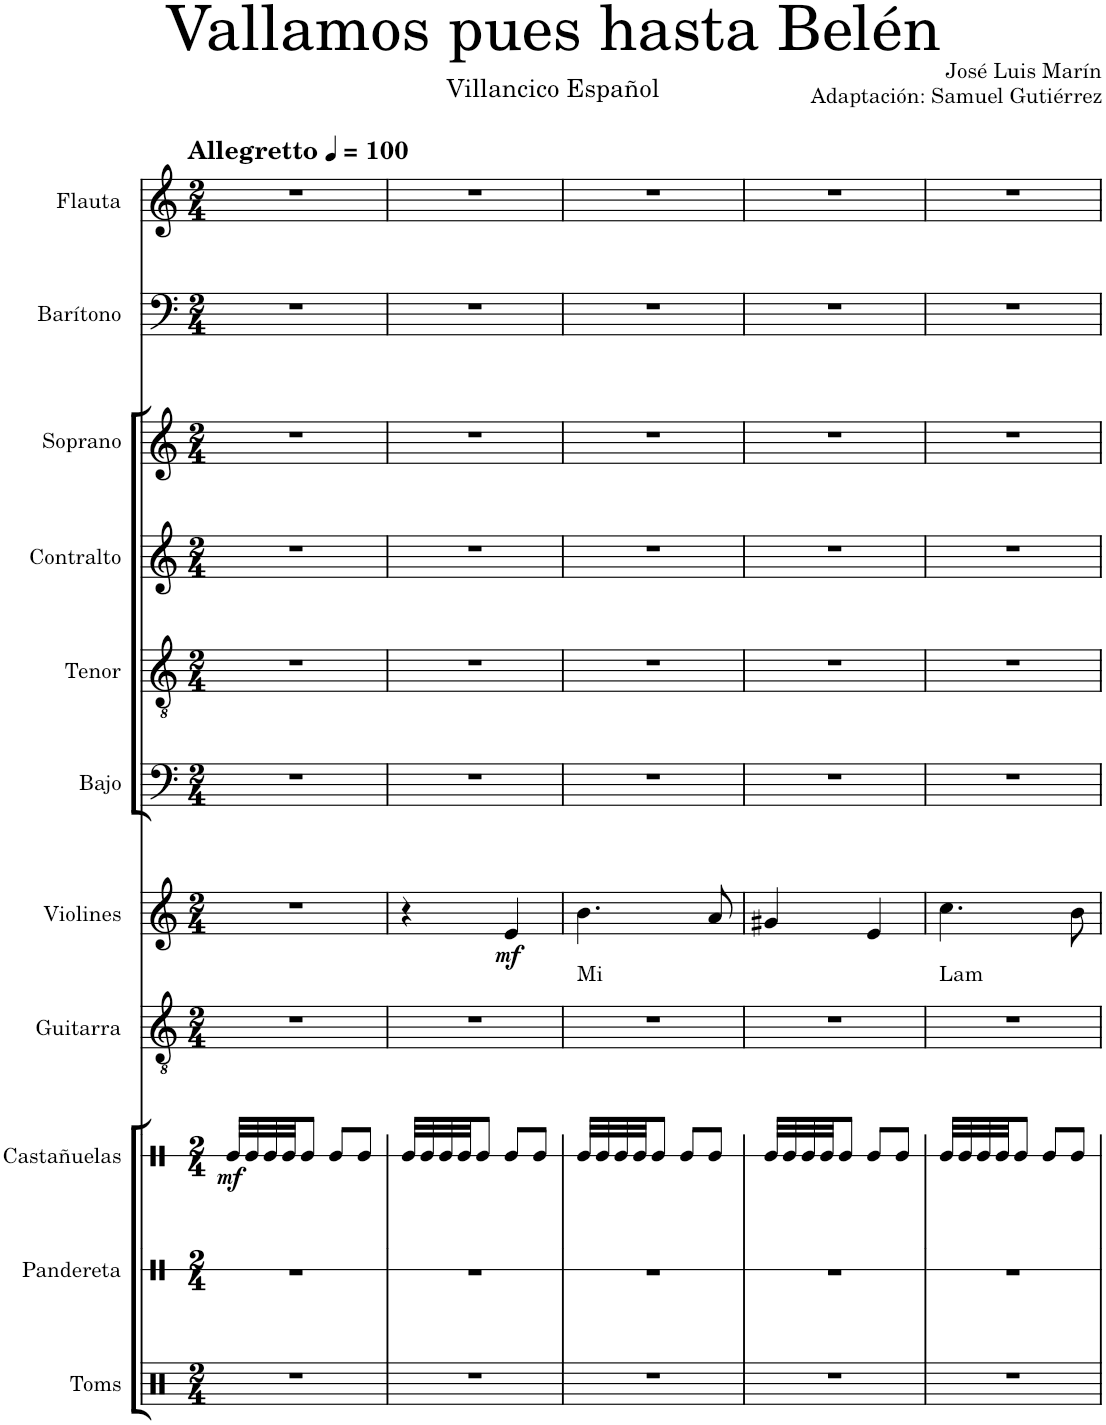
**kern	**kern	**kern	**dynam	**kern	**harte	**kern	**dynam	**kern	**kern	**kern	**kern	**kern	**kern
*part11	*part10	*part9	*part9	*part8	*part8	*part7	*part7	*part6	*part5	*part4	*part3	*part2	*part1
*staff11	*staff10	*staff9	*staff9	*staff8	*	*staff7	*staff7	*staff6	*staff5	*staff4	*staff3	*staff2	*staff1
*I"Toms	*I"Pandereta	*I"Castañuelas	*	*I"Guitarra	*	*I"Violines	*	*I"Bajo	*I"Tenor	*I"Contralto	*I"Soprano	*I"Barítono	*I"Flauta
*I'Toms	*I'Pdta.	*I'Cast.	*	*I'Guit.	*	*I'Vlns.	*	*I'B.	*I'T.	*I'C.	*I'S.	*I'Bar.	*I'Fl.
*	*stria1	*stria1	*	*	*	*	*	*	*	*	*	*	*
*clefX	*clefX	*clefX	*	*clefGv2	*	*clefG2	*	*clefF4	*clefGv2	*clefG2	*clefG2	*clefF4	*clefG2
*k[]	*k[]	*k[]	*	*k[]	*	*k[]	*	*k[]	*k[]	*k[]	*k[]	*k[]	*k[]
*M2/4	*M2/4	*M2/4	*	*M2/4	*	*M2/4	*	*M2/4	*M2/4	*M2/4	*M2/4	*M2/4	*M2/4
*MM100	*MM100	*MM100	*	*MM100	*	*MM100	*	*MM100	*MM100	*MM100	*MM100	*MM100	*MM100
=1	=1	=1	=1	=1	=1	=1	=1	=1	=1	=1	=1	=1	=1
!	!	!	!	!	!	!	!	!	!	!	!	!	!LO:TX:a:B:t=Allegretto
!	!	!	!LO:DY:b	!	!	!	!	!	!	!	!	!	!
2r	2r	32Re/LLL	mf	2r	.	2r	.	2r	2r	2r	2r	2r	2r
.	.	32Re/	.	.	.	.	.	.	.	.	.	.	.
.	.	32Re/	.	.	.	.	.	.	.	.	.	.	.
.	.	32Re/JJ	.	.	.	.	.	.	.	.	.	.	.
.	.	8Re/J	.	.	.	.	.	.	.	.	.	.	.
.	.	8Re/L	.	.	.	.	.	.	.	.	.	.	.
.	.	8Re/J	.	.	.	.	.	.	.	.	.	.	.
=2	=2	=2	=2	=2	=2	=2	=2	=2	=2	=2	=2	=2	=2
2r	2r	32Re/LLL	.	2r	.	4r	.	2r	2r	2r	2r	2r	2r
.	.	32Re/	.	.	.	.	.	.	.	.	.	.	.
.	.	32Re/	.	.	.	.	.	.	.	.	.	.	.
.	.	32Re/JJ	.	.	.	.	.	.	.	.	.	.	.
.	.	8Re/J	.	.	.	.	.	.	.	.	.	.	.
!	!	!	!	!	!	!	!LO:DY:b	!	!	!	!	!	!
.	.	8Re/L	.	.	.	4e/	mf	.	.	.	.	.	.
.	.	8Re/J	.	.	.	.	.	.	.	.	.	.	.
=3	=3	=3	=3	=3	=3	=3	=3	=3	=3	=3	=3	=3	=3
!	!	!	!	!	!LO:H:kt=Mi	!	!	!	!	!	!	!	!
2r	2r	32Re/LLL	.	2r	N	4.b\	.	2r	2r	2r	2r	2r	2r
.	.	32Re/	.	.	.	.	.	.	.	.	.	.	.
.	.	32Re/	.	.	.	.	.	.	.	.	.	.	.
.	.	32Re/JJ	.	.	.	.	.	.	.	.	.	.	.
.	.	8Re/J	.	.	.	.	.	.	.	.	.	.	.
.	.	8Re/L	.	.	.	.	.	.	.	.	.	.	.
.	.	8Re/J	.	.	.	8a/	.	.	.	.	.	.	.
=4	=4	=4	=4	=4	=4	=4	=4	=4	=4	=4	=4	=4	=4
2r	2r	32Re/LLL	.	2r	.	4g#X/	.	2r	2r	2r	2r	2r	2r
.	.	32Re/	.	.	.	.	.	.	.	.	.	.	.
.	.	32Re/	.	.	.	.	.	.	.	.	.	.	.
.	.	32Re/JJ	.	.	.	.	.	.	.	.	.	.	.
.	.	8Re/J	.	.	.	.	.	.	.	.	.	.	.
.	.	8Re/L	.	.	.	4e/	.	.	.	.	.	.	.
.	.	8Re/J	.	.	.	.	.	.	.	.	.	.	.
=5	=5	=5	=5	=5	=5	=5	=5	=5	=5	=5	=5	=5	=5
!	!	!	!	!	!LO:H:kt=Lam	!	!	!	!	!	!	!	!
2r	2r	32Re/LLL	.	2r	N	4.cc\	.	2r	2r	2r	2r	2r	2r
.	.	32Re/	.	.	.	.	.	.	.	.	.	.	.
.	.	32Re/	.	.	.	.	.	.	.	.	.	.	.
.	.	32Re/JJ	.	.	.	.	.	.	.	.	.	.	.
.	.	8Re/J	.	.	.	.	.	.	.	.	.	.	.
.	.	8Re/L	.	.	.	.	.	.	.	.	.	.	.
.	.	8Re/J	.	.	.	8b\	.	.	.	.	.	.	.
=	=	=	=	=	=	=	=	=	=	=	=	=	=
*-	*-	*-	*-	*-	*-	*-	*-	*-	*-	*-	*-	*-	*-
